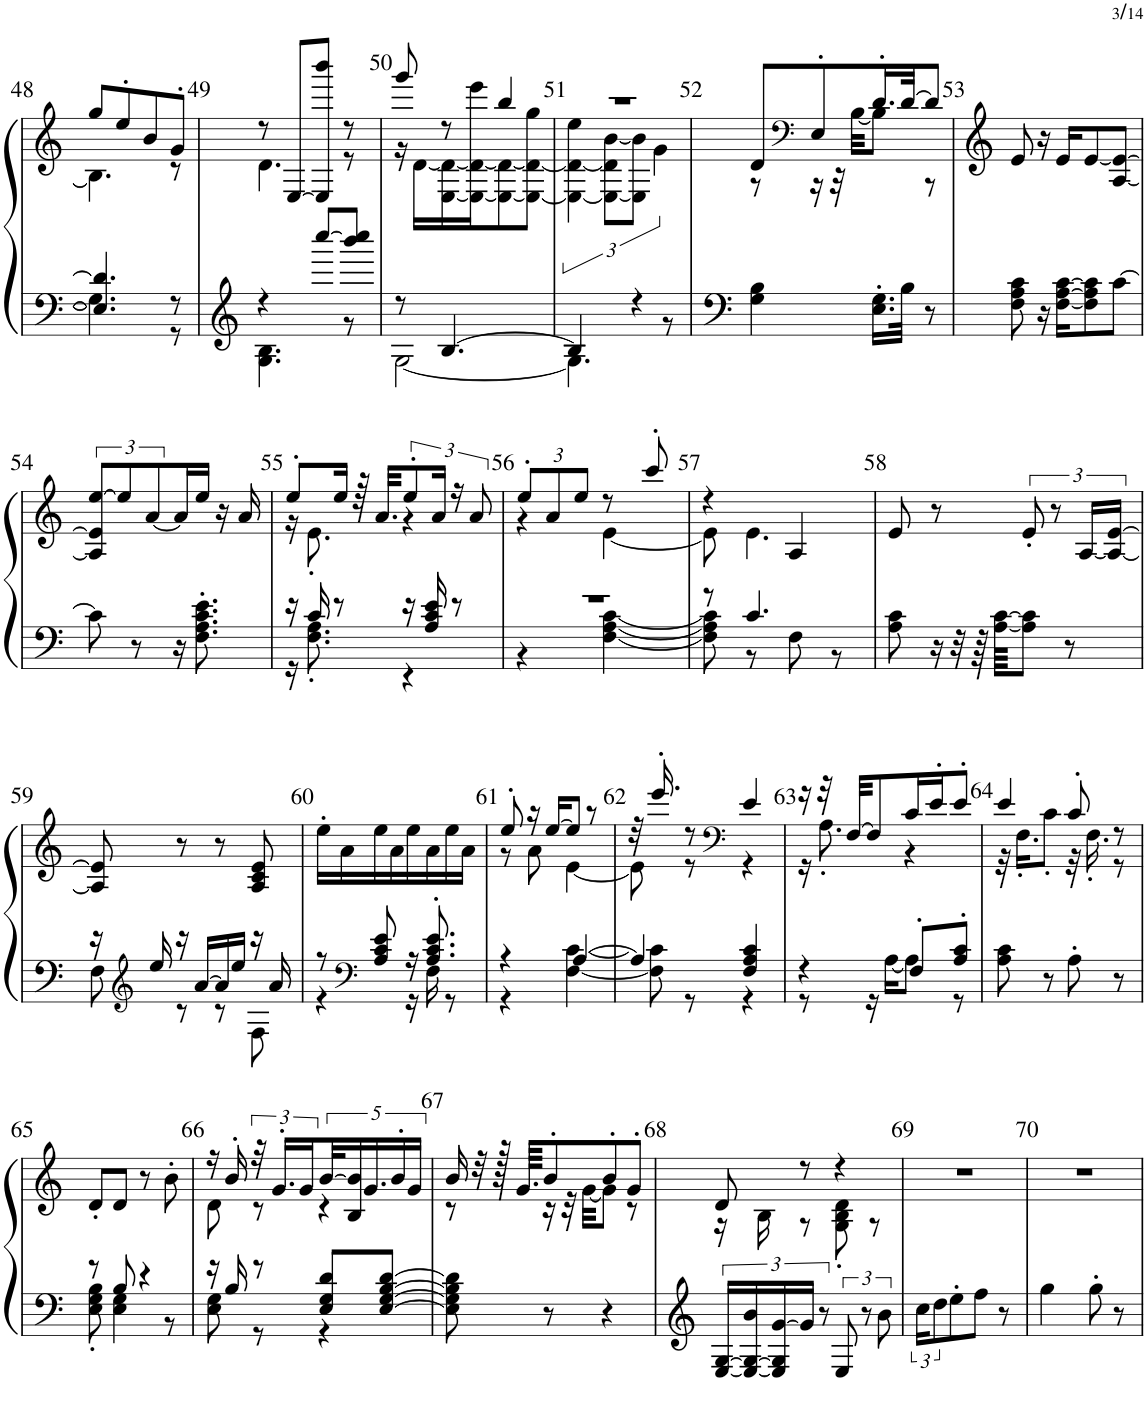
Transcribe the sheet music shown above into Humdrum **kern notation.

**kern	**kern
*part1	*part1
*staff2	*staff1
*I"ピアノ	*
!!LO:PB:g=z
*clefF4	*clefG2
*k[]	*k[]
*M4/8	*M4/8
=48	=48
*^	*^
4.E/] 4.d/]	4.G\]	8gg/L	4.B\]
.	.	8ee'/	.
.	.	8b/	.
8r	8r	8g'/J	8r
=49	=49	=49	=49
4r	4.G\ 4.B\	8r	4.d\
.	.	[8E/L	.
[8cccc/L	.	8E/] 8bbb/J	.
8bbb/ 8cccc/]J	8r	8r	8r
=50	=50	=50	=50
8r	[2G\	8ggg/	16r
.	.	.	[16d\LL
[4.B/	.	8r	[16E\ 16d\_
.	.	.	16E\_ 16d\_ 16eee\J
.	.	4bb/	8E\_ 8d\_
.	.	.	8E\_ 8d\_ 8gg\J
=51	=51	=51	=51
4B/]	4.G\]	2r	6E\_ 6d\_ 6ee\
.	.	.	12E\_ 12d\] [12b\L
4r	.	.	12E\] 12b\]J
.	.	.	6g\
.	8r	.	.
*v	*v	*	*
=52	=52	=52
4G\ 4B\	8d/L	8r
*	*clefF4	*
.	8E'/	16r
.	.	32r
.	.	[32B\KKL
16.E\' 16.G\'LL	16.d'/L	8B\J]
32B\JJk	[32d/JK	.
8r	8d/J]	8r
*	*v	*v
=53	=53
8F\ 8A\ 8c\	8e/
16r	16r
[16F\ [16A\ [16c\KL	16e/KL
8F\] 8A\] 8c\]	[8e/
[8c\J	[8A/ 8e/_J
!!LO:LB:g=z
=54	=54
8c\]	12A/] 12e/] [12ee/L
.	12ee/]
8r	.
.	[12a/
16r	16a/L]
8.F\' 8.A\' 8.c\' 8.e\'	16ee/JJ
.	16r
.	16a/
=55	=55
*^	*^
16r	16r	8ee'/L	16r
16c/	8.F\' 8.A\'	.	8.e'\
8r	.	16ee/Jk	.
.	.	64r	.
.	.	32.a/KKL	.
16r	4r	12ee'/	4r
16A/ 16c/ 16e/	.	.	.
.	.	24a/Jk	.
8r	.	24r	.
.	.	12a/	.
=56	=56	=56	=56
*	*	*Xbrackettup	*
2r	4r	12ee'/L	4r
.	.	12a/	.
.	.	12ee/J	.
.	[4F\ [4A\ [4c\	8r	[4e\
.	.	8ccc'/	.
=57	=57	=57	=57
8r	8F\] 8A\] 8c\]	4r	8e\]
4.c/	8r	.	4.e\
.	8F\	4A/	.
.	8r	.	.
*v	*v	*	*
*	*v	*v
=58	=58
8A\ 8c\	8e/
16r	8r
32r	.
64r	.
[64A\ [64c\KKKL	.
*	*brackettup
8A\] 8c\]J	12e'/
.	12r
8r	.
.	[24A/LL
.	24A/_ [24e/JJ
!!LO:LB:g=z
=59	=59
*^	*
16r	8F\	8A/] 8e/]
*clefG2	*	*
16ee/	.	.
16r	8r	8r
[16a/LL	.	.
16a/]	8r	8r
16ee/JJ	.	.
16r	8F\	8A/ 8c/ 8e/
16a/	.	.
=60	=60	=60
8r	4r	16ee'\LL
.	.	16a\
*clefF4	*	*
8A/ 8c/ 8e/	.	16ee\
.	.	16a\
16r	16r	16ee\
8.A/' 8.c/' 8.e/'	16F\	16a\
.	8r	16ee\
.	.	16a\JJ
=61	=61	=61
*	*	*^
4r	4r	8ee'/	8r
.	.	16r	8a\
.	.	[16ee/KL	.
[4A/	[4F\ [4c\	8ee/J]	[4e\
.	.	8r	.
=62	=62	=62	=62
4A/]	8F\] 8c\]	32r	8e\]
.	.	16.eee'/	.
.	8r	8r	8r
*	*	*clefF4	*
4F/ 4A/ 4c/	4r	4e/	4r
=63	=63	=63	=63
4r	8r	16r	16r
.	.	32r	8.A'\
.	.	[32F/KKL	.
.	16r	8F/]	.
.	[16A\KL	.	.
8F'/L	8A\J]	16c/L	4r
.	.	16e'/J	.
8A/' 8c/'J	8r	8e'/J	.
*v	*v	*	*
=64	=64	=64
8A\ 8c\	4e/	32r
.	.	16.F'\KL
8r	.	8c'\J
8A'\	8c'/	32r
.	.	16.F'\
8r	8r	8r
*	*v	*v
!!LO:LB:g=z
=65	=65
*^	*
8r	8E\' 8G\' 8B\'	8d'/L
8B/	4E\ 4G\	8d/J
4r	.	8r
.	8r	8b'\
=66	=66	=66
*	*	*^
16r	8E\ 8G\	16r	8d\
16B/	.	16b'/	.
8r	8r	48r	8r
.	.	24.g'/LL	.
.	.	24g/	.
8E/ 8G/ 8d/L	4r	[40b/K	4r
.	.	20B/ 20b/]	.
.	.	20.g/	.
[8E/ [8G/ [8B/ [8d/J	.	.	.
.	.	20b'/	.
.	.	20g/JJ	.
*v	*v	*	*
=67	=67	=67
8E\] 8G\] 8B\] 8d\]	16b/	8r
.	32r	.
.	128r	.
.	64.g/KKKL	.
8r	8b'/	16r
.	.	32r
.	.	[32g\KKL
4r	8b'/	8g\J]
.	8g'/J	8r
=68	=68	=68
[24E/ [24G/LL	8d/	16r
24E/_ 24G/_ 24b/	.	.
.	.	16B\
24E/] 24G/] [24g/	.	.
24g/JJ]	8r	8r
12r	.	.
12E/	4r	8G\' 8B\' 8d\'
12r	.	.
.	.	8r
12b\	.	.
*	*v	*v
=69	=69
24cc\KL	2r
12dd\	.
8ee'\	.
8ff\J	.
8r	.
=70	=70
4gg\	2r
8gg'\	.
8r	.
=	=
*-	*-
